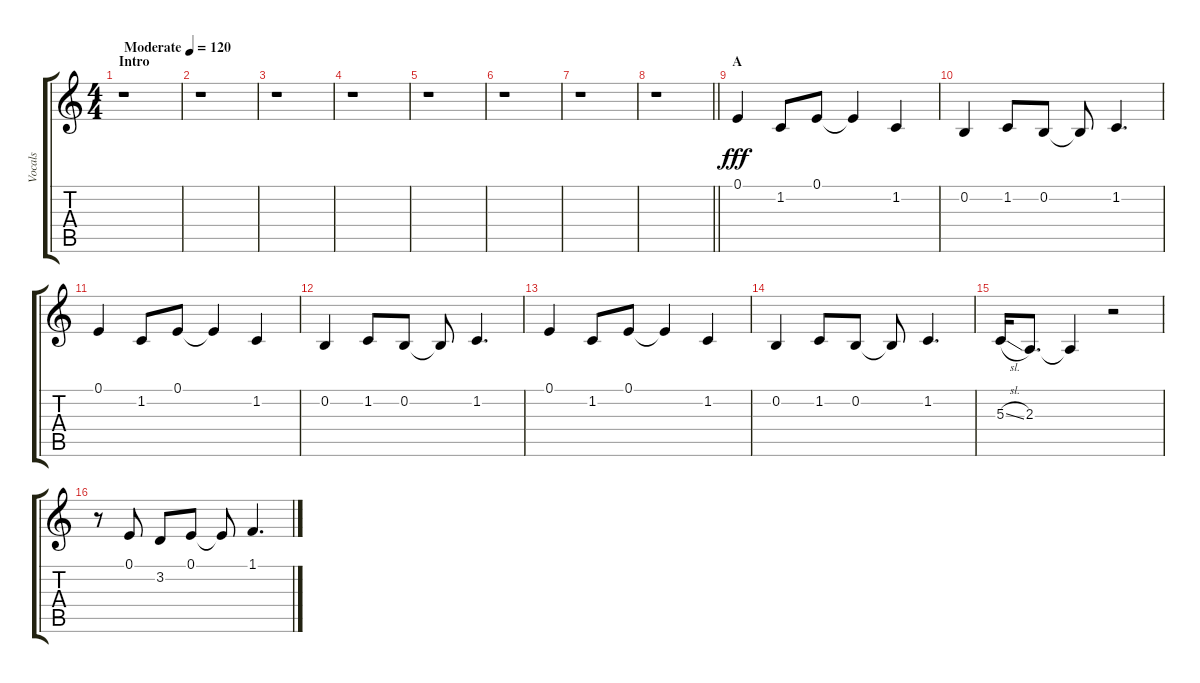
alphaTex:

\track ("Vocals" "Vocals") {instrument voiceoohs}
\staff {score tabs}
\tuning (E4 B3 G3 D3 A2 E2) {hide}
\ts (4 4)
\section ("" "Intro")
\tempo (120 "Moderate")
\clef g2
\ks c
r.1{dy fff instrument voiceoohs} |
r.1 |
r.1 |
r.1 |
r.1 |
r.1 |
r.1 |
\barLineRight lightlight
r.1 |
\section ("" "A")
0.1.4 1.2.8 0.1.8 0.1{t}.4 1.2.4 |
0.2.4 1.2.8 0.2.8 0.2{t}.8 1.2.4{d} |
0.1.4 1.2.8 0.1.8 0.1{t}.4 1.2.4 |
0.2.4 1.2.8 0.2.8 0.2{t}.8 1.2.4{d} |
0.1.4 1.2.8 0.1.8 0.1{t}.4 1.2.4 |
0.2.4 1.2.8 0.2.8 0.2{t}.8 1.2.4{d} |
5.3{sl}.16 2.3.8{d} 2.3{t}.4 r.2 |
r.8 0.1.8 3.2.8 0.1.8 0.1{t}.8 1.1.4{d}
